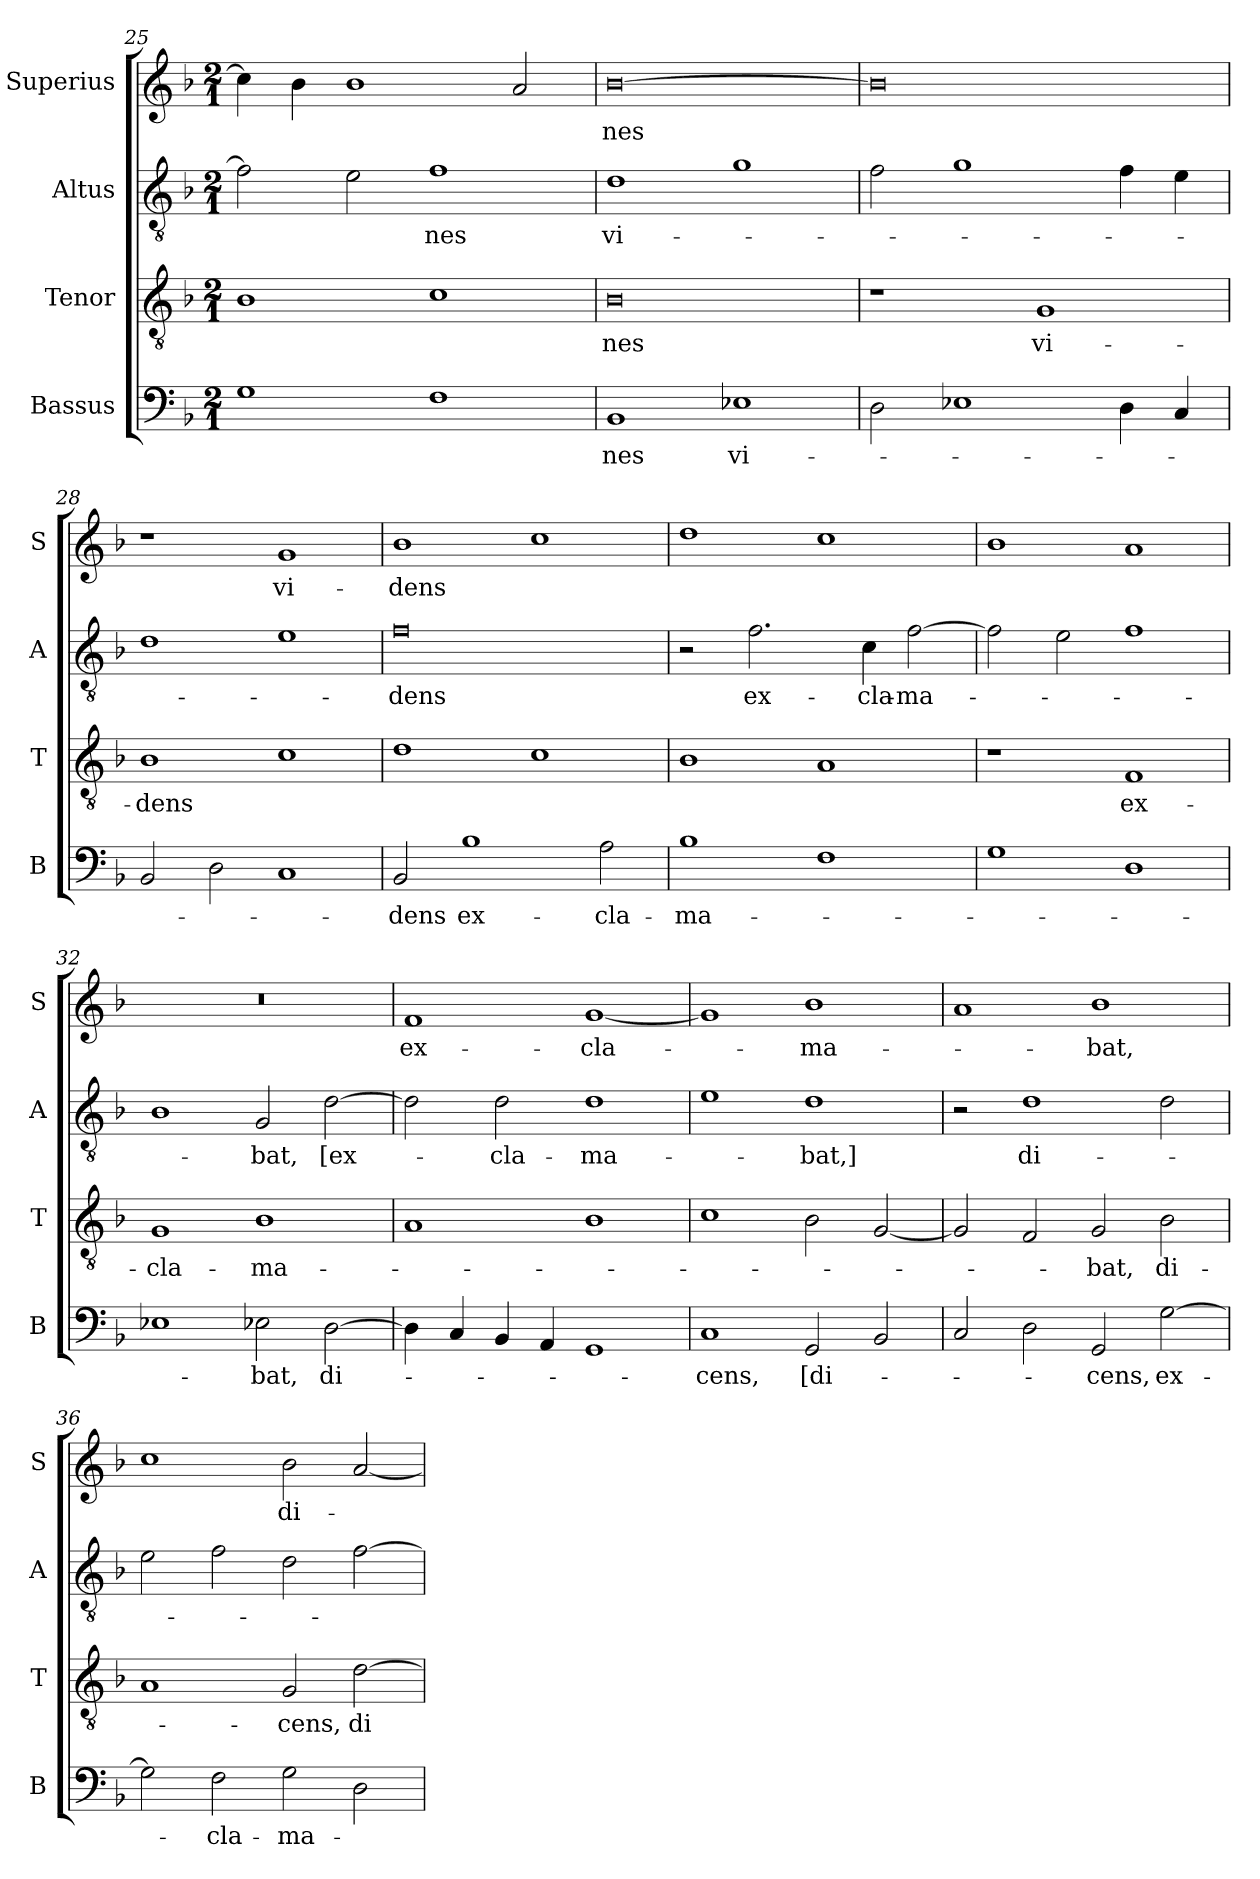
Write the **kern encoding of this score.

**kern	**text	**kern	**text	**kern	**text	**kern	**text
*part4	*part4	*part3	*part3	*part2	*part2	*part1	*part1
*staff4	*staff4	*staff3	*staff3	*staff2	*staff2	*staff1	*staff1
*I"Bassus	*	*I"Tenor	*	*I"Altus	*	*I"Superius	*
*I'B	*	*I'T	*	*I'A	*	*I'S	*
*clefF4	*	*clefGv2	*	*clefGv2	*	*clefG2	*
*k[b-]	*	*k[b-]	*	*k[b-]	*	*k[b-]	*
*F:	*	*F:	*	*F:	*	*F:	*
*M2/1	*	*M2/1	*	*M2/1	*	*M2/1	*
=25	=25	=25	=25	=25	=25	=25	=25
1G	.	1B-	.	2f]	.	4cc]	.
.	.	.	.	.	.	4b-	.
.	.	.	.	2e	.	1b-	.
1F	.	1c	.	1f	-nes	.	.
.	.	.	.	.	.	2a	.
=26	=26	=26	=26	=26	=26	=26	=26
1BB-	-nes	0B-	-nes	1d	vi-	[0b-	-nes
1E-X	vi-	.	.	1g	.	.	.
=27	=27	=27	=27	=27	=27	=27	=27
2D	.	1r	.	2f	.	0b-]	.
1E-X	.	.	.	1g	.	.	.
.	.	1G	vi-	.	.	.	.
4D	.	.	.	4f	.	.	.
4C	.	.	.	4e	.	.	.
=28	=28	=28	=28	=28	=28	=28	=28
2BB-	.	1B-	-dens	1d	.	1r	.
2D	.	.	.	.	.	.	.
1C	.	1c	.	1e	.	1g	vi-
=29	=29	=29	=29	=29	=29	=29	=29
2BB-	-dens	1d	.	0f	-dens	1b-	-dens
1B-	ex-	.	.	.	.	.	.
.	.	1c	.	.	.	1cc	.
2A	-cla-	.	.	.	.	.	.
=30	=30	=30	=30	=30	=30	=30	=30
1B-	-ma-	1B-	.	2r	.	1dd	.
.	.	.	.	2.f	ex-	.	.
1F	.	1A	.	.	.	1cc	.
.	.	.	.	4c	-cla-	.	.
.	.	.	.	[2f	-ma-	.	.
=31	=31	=31	=31	=31	=31	=31	=31
1G	.	1r	.	2f]	.	1b-	.
.	.	.	.	2e	.	.	.
1D	.	1F	ex-	1f	.	1a	.
=32	=32	=32	=32	=32	=32	=32	=32
1E-X	.	1G	-cla-	1B-	.	0r	.
2E-X	-bat,	1B-	-ma-	2G	-bat,	.	.
[2D	di-	.	.	[2d	[ex-	.	.
=33	=33	=33	=33	=33	=33	=33	=33
4D]	.	1A	.	2d]	.	1f	ex-
4C	.	.	.	.	.	.	.
4BB-	.	.	.	2d	-cla-	.	.
4AA	.	.	.	.	.	.	.
1GG	.	1B-	.	1d	-ma-	[1g	-cla-
=34	=34	=34	=34	=34	=34	=34	=34
1C	-cens,	1c	.	1e	.	1g]	.
2GG	[di-	2B-	.	1d	-bat,]	1b-	-ma-
2BB-	.	[2G	.	.	.	.	.
=35	=35	=35	=35	=35	=35	=35	=35
2C	.	2G]	.	2r	.	1a	.
2D	.	2F	.	1d	di-	.	.
2GG	-cens,	2G	-bat,	.	.	1b-	-bat,
[2G	ex-	2B-	di-	2d	.	.	.
=36	=36	=36	=36	=36	=36	=36	=36
2G]	.	1A	.	2e	.	1cc	.
2F	-cla-	.	.	2f	.	.	.
2G	-ma-	2G	-cens,	2d	.	2b-	di-
2D	.	[2d	di-	[2f	.	[2a	.
=	=	=	=	=	=	=	=
*-	*-	*-	*-	*-	*-	*-	*-
